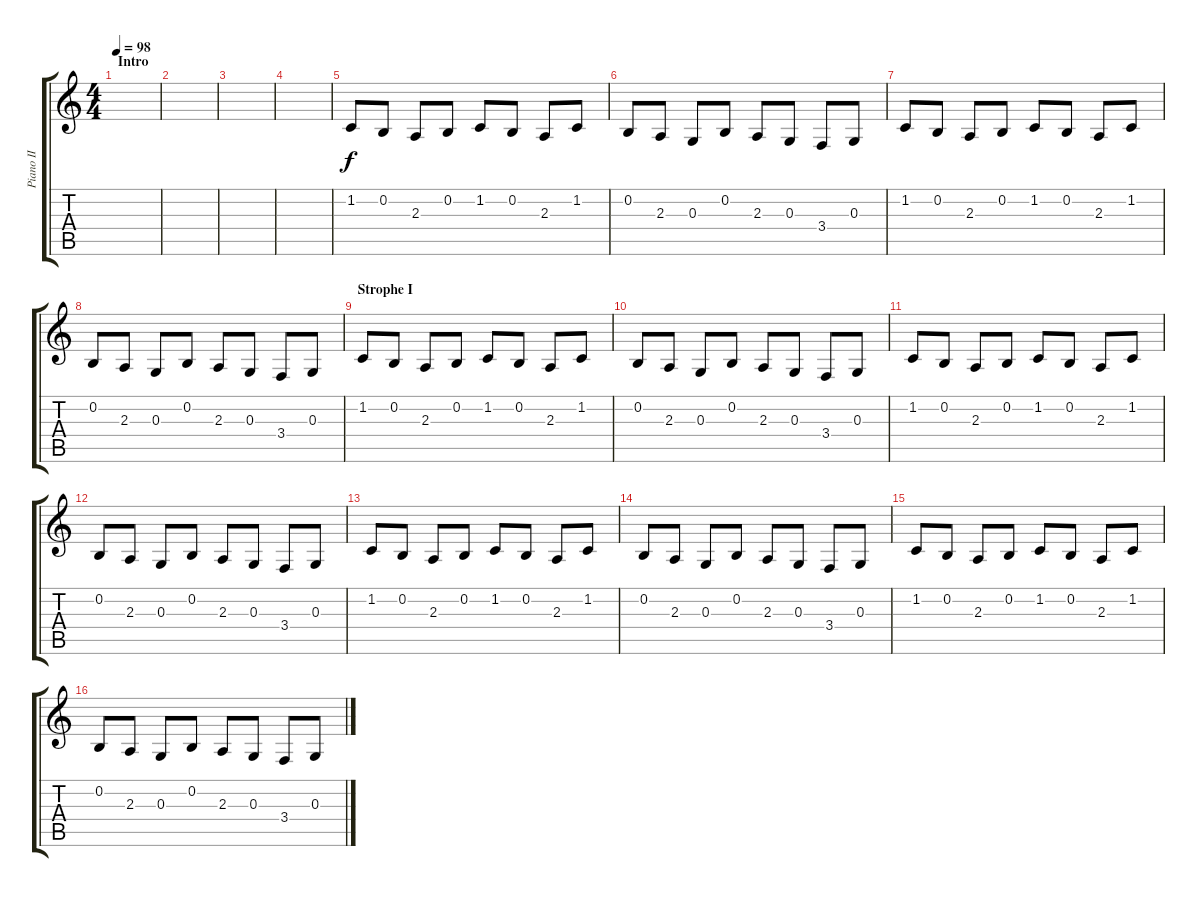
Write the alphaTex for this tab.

\track ("Piano II" "Piano II") {instrument acousticgrandpiano}
\staff {score tabs}
\tuning (E4 B3 G3 D3 A2 E2) {hide}
\ts (4 4)
\section ("" "Intro")
\tempo 98
\clef g2
\ks c
|
|
|
|
1.2.8 0.2.8 2.3.8 0.2.8 1.2.8 0.2.8 2.3.8 1.2.8 |
0.2.8 2.3.8 0.3.8 0.2.8 2.3.8 0.3.8 3.4.8 0.3.8 |
1.2.8 0.2.8 2.3.8 0.2.8 1.2.8 0.2.8 2.3.8 1.2.8 |
0.2.8 2.3.8 0.3.8 0.2.8 2.3.8 0.3.8 3.4.8 0.3.8 |
\section ("" "Strophe I")
1.2.8 0.2.8 2.3.8 0.2.8 1.2.8 0.2.8 2.3.8 1.2.8 |
0.2.8 2.3.8 0.3.8 0.2.8 2.3.8 0.3.8 3.4.8 0.3.8 |
1.2.8 0.2.8 2.3.8 0.2.8 1.2.8 0.2.8 2.3.8 1.2.8 |
0.2.8 2.3.8 0.3.8 0.2.8 2.3.8 0.3.8 3.4.8 0.3.8 |
1.2.8 0.2.8 2.3.8 0.2.8 1.2.8 0.2.8 2.3.8 1.2.8 |
0.2.8 2.3.8 0.3.8 0.2.8 2.3.8 0.3.8 3.4.8 0.3.8 |
1.2.8 0.2.8 2.3.8 0.2.8 1.2.8 0.2.8 2.3.8 1.2.8 |
0.2.8 2.3.8 0.3.8 0.2.8 2.3.8 0.3.8 3.4.8 0.3.8
